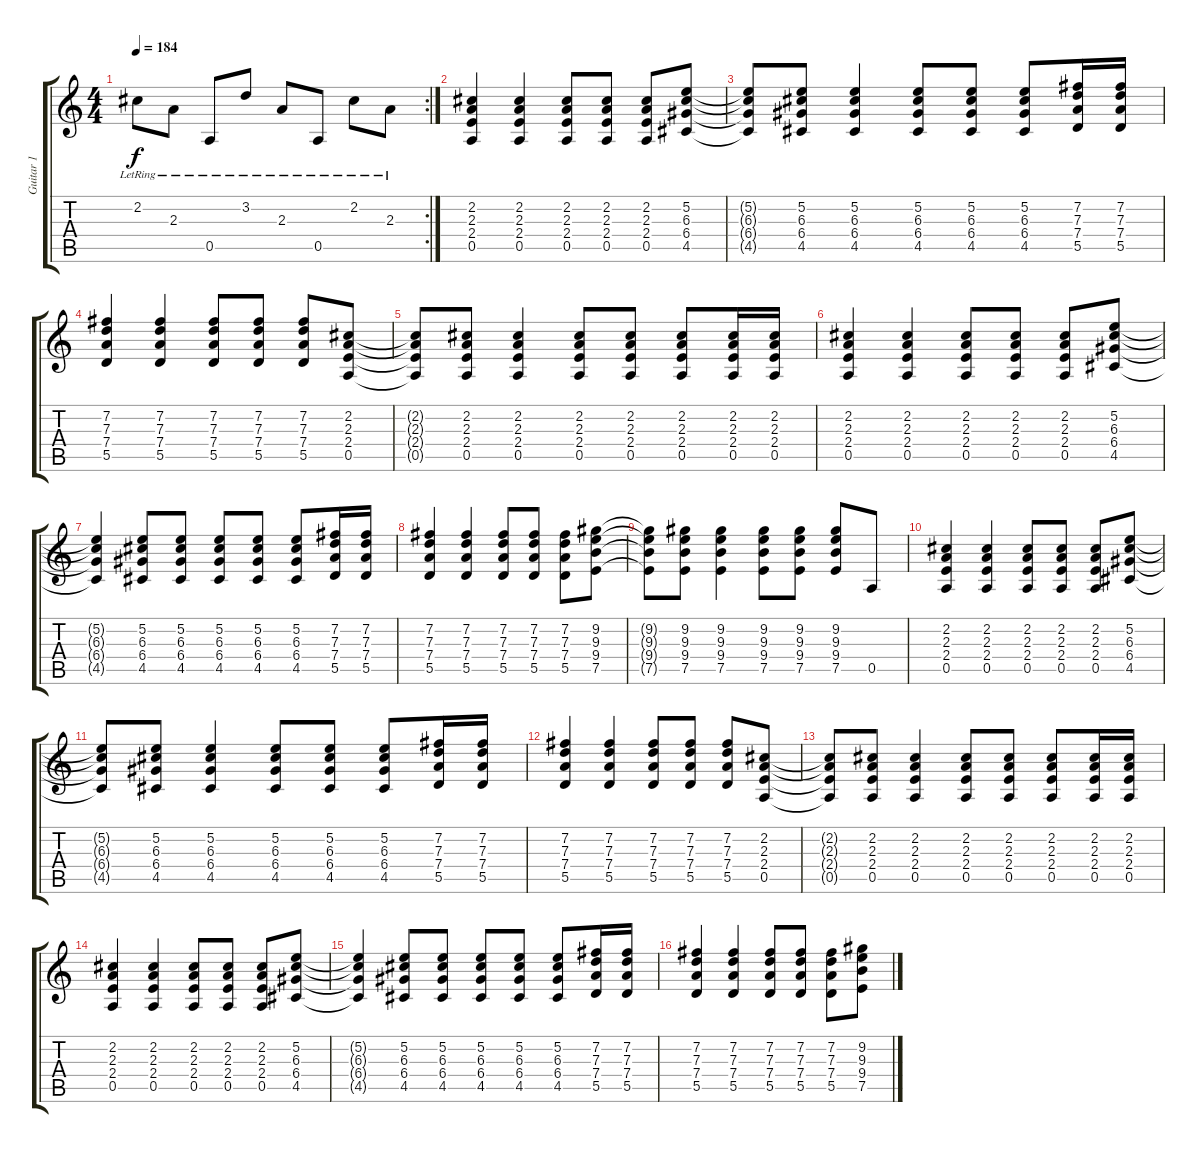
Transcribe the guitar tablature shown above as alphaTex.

\track ("Guitar 1" "Guitar 1") {instrument overdrivenguitar}
\staff {score tabs}
\tuning (E4 B3 G3 D3 A2 E2) {hide}
\rc 2
\ts (4 4)
\tempo 184
\clef g2
\ks c
2.2{lr}.8{dy f} 2.3{lr}.8 0.5{lr}.8 3.2{lr}.8 2.3{lr}.8 0.5{lr}.8 2.2{lr}.8 2.3{lr}.8 |
(2.2 2.3 2.4 0.5).4 (2.2 2.3 2.4 0.5).4 (2.2 2.3 2.4 0.5).8 (2.2 2.3 2.4 0.5).8 (2.2 2.3 2.4 0.5).8 (5.2 6.3 6.4 4.5).8 |
(5.2{t} 6.3{t} 6.4{t} 4.5{t}).8 (5.2 6.3 6.4 4.5).8 (5.2 6.3 6.4 4.5).4 (5.2 6.3 6.4 4.5).8 (5.2 6.3 6.4 4.5).8 (5.2 6.3 6.4 4.5).8 (7.2 7.3 7.4 5.5).16 (7.2 7.3 7.4 5.5).16 |
(7.2 7.3 7.4 5.5).4 (7.2 7.3 7.4 5.5).4 (7.2 7.3 7.4 5.5).8 (7.2 7.3 7.4 5.5).8 (7.2 7.3 7.4 5.5).8 (2.2 2.3 2.4 0.5).8 |
(2.2{t} 2.3{t} 2.4{t} 0.5{t}).8 (2.2 2.3 2.4 0.5).8 (2.2 2.3 2.4 0.5).4 (2.2 2.3 2.4 0.5).8 (2.2 2.3 2.4 0.5).8 (2.2 2.3 2.4 0.5).8 (2.2 2.3 2.4 0.5).16 (2.2 2.3 2.4 0.5).16 |
(2.2 2.3 2.4 0.5).4 (2.2 2.3 2.4 0.5).4 (2.2 2.3 2.4 0.5).8 (2.2 2.3 2.4 0.5).8 (2.2 2.3 2.4 0.5).8 (5.2 6.3 6.4 4.5).8 |
(5.2{t} 6.3{t} 6.4{t} 4.5{t}).4 (5.2 6.3 6.4 4.5).8 (5.2 6.3 6.4 4.5).8 (5.2 6.3 6.4 4.5).8 (5.2 6.3 6.4 4.5).8 (5.2 6.3 6.4 4.5).8 (7.2 7.3 7.4 5.5).16 (7.2 7.3 7.4 5.5).16 |
(7.2 7.3 7.4 5.5).4 (7.2 7.3 7.4 5.5).4 (7.2 7.3 7.4 5.5).8 (7.2 7.3 7.4 5.5).8 (7.2 7.3 7.4 5.5).8 (9.2 9.3 9.4 7.5).8 |
(9.2{t} 9.3{t} 9.4{t} 7.5{t}).8 (9.2 9.3 9.4 7.5).8 (9.2 9.3 9.4 7.5).4 (9.2 9.3 9.4 7.5).8 (9.2 9.3 9.4 7.5).8 (9.2 9.3 9.4 7.5).8 0.5.8 |
(2.2 2.3 2.4 0.5).4 (2.2 2.3 2.4 0.5).4 (2.2 2.3 2.4 0.5).8 (2.2 2.3 2.4 0.5).8 (2.2 2.3 2.4 0.5).8 (5.2 6.3 6.4 4.5).8 |
(5.2{t} 6.3{t} 6.4{t} 4.5{t}).8 (5.2 6.3 6.4 4.5).8 (5.2 6.3 6.4 4.5).4 (5.2 6.3 6.4 4.5).8 (5.2 6.3 6.4 4.5).8 (5.2 6.3 6.4 4.5).8 (7.2 7.3 7.4 5.5).16 (7.2 7.3 7.4 5.5).16 |
(7.2 7.3 7.4 5.5).4 (7.2 7.3 7.4 5.5).4 (7.2 7.3 7.4 5.5).8 (7.2 7.3 7.4 5.5).8 (7.2 7.3 7.4 5.5).8 (2.2 2.3 2.4 0.5).8 |
(2.2{t} 2.3{t} 2.4{t} 0.5{t}).8 (2.2 2.3 2.4 0.5).8 (2.2 2.3 2.4 0.5).4 (2.2 2.3 2.4 0.5).8 (2.2 2.3 2.4 0.5).8 (2.2 2.3 2.4 0.5).8 (2.2 2.3 2.4 0.5).16 (2.2 2.3 2.4 0.5).16 |
(2.2 2.3 2.4 0.5).4 (2.2 2.3 2.4 0.5).4 (2.2 2.3 2.4 0.5).8 (2.2 2.3 2.4 0.5).8 (2.2 2.3 2.4 0.5).8 (5.2 6.3 6.4 4.5).8 |
(5.2{t} 6.3{t} 6.4{t} 4.5{t}).4 (5.2 6.3 6.4 4.5).8 (5.2 6.3 6.4 4.5).8 (5.2 6.3 6.4 4.5).8 (5.2 6.3 6.4 4.5).8 (5.2 6.3 6.4 4.5).8 (7.2 7.3 7.4 5.5).16 (7.2 7.3 7.4 5.5).16 |
(7.2 7.3 7.4 5.5).4 (7.2 7.3 7.4 5.5).4 (7.2 7.3 7.4 5.5).8 (7.2 7.3 7.4 5.5).8 (7.2 7.3 7.4 5.5).8 (9.2 9.3 9.4 7.5).8
